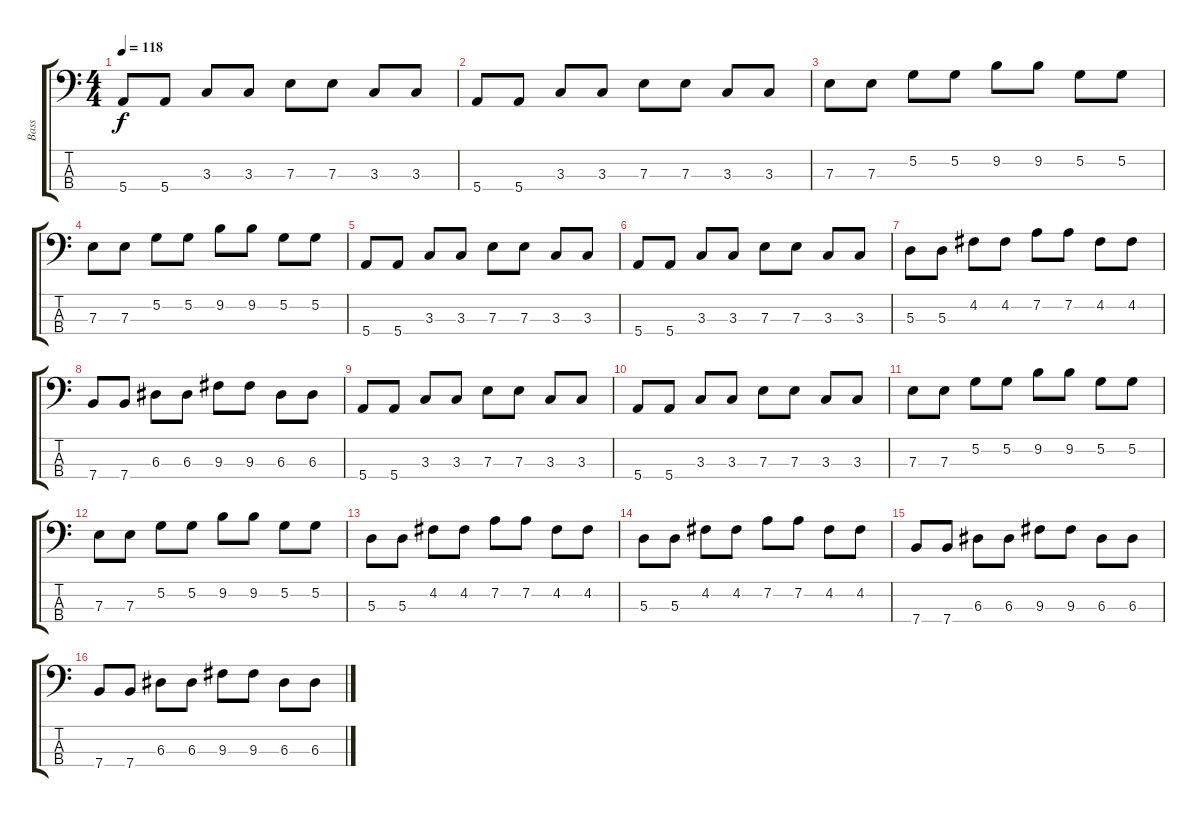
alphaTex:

\track ("Bass" "Bass") {instrument electricbassfinger}
\staff {score tabs}
\tuning (G2 D2 A1 E1) {hide}
\ts (4 4)
\tempo 118
\clef f4
\ks c
5.4.8{dy f} 5.4.8 3.3.8 3.3.8 7.3.8 7.3.8 3.3.8 3.3.8 |
5.4.8 5.4.8 3.3.8 3.3.8 7.3.8 7.3.8 3.3.8 3.3.8 |
7.3.8 7.3.8 5.2.8 5.2.8 9.2.8 9.2.8 5.2.8 5.2.8 |
7.3.8 7.3.8 5.2.8 5.2.8 9.2.8 9.2.8 5.2.8 5.2.8 |
5.4.8 5.4.8 3.3.8 3.3.8 7.3.8 7.3.8 3.3.8 3.3.8 |
5.4.8 5.4.8 3.3.8 3.3.8 7.3.8 7.3.8 3.3.8 3.3.8 |
5.3.8 5.3.8 4.2.8 4.2.8 7.2.8 7.2.8 4.2.8 4.2.8 |
7.4.8 7.4.8 6.3.8 6.3.8 9.3.8 9.3.8 6.3.8 6.3.8 |
5.4.8 5.4.8 3.3.8 3.3.8 7.3.8 7.3.8 3.3.8 3.3.8 |
5.4.8 5.4.8 3.3.8 3.3.8 7.3.8 7.3.8 3.3.8 3.3.8 |
7.3.8 7.3.8 5.2.8 5.2.8 9.2.8 9.2.8 5.2.8 5.2.8 |
7.3.8 7.3.8 5.2.8 5.2.8 9.2.8 9.2.8 5.2.8 5.2.8 |
5.3.8 5.3.8 4.2.8 4.2.8 7.2.8 7.2.8 4.2.8 4.2.8 |
5.3.8 5.3.8 4.2.8 4.2.8 7.2.8 7.2.8 4.2.8 4.2.8 |
7.4.8 7.4.8 6.3.8 6.3.8 9.3.8 9.3.8 6.3.8 6.3.8 |
7.4.8 7.4.8 6.3.8 6.3.8 9.3.8 9.3.8 6.3.8 6.3.8
